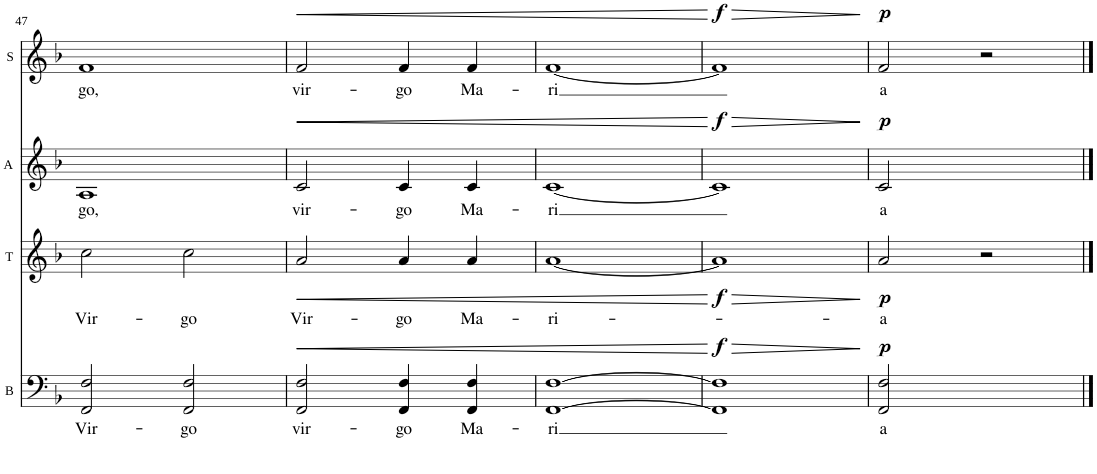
**kern	**text	**dynam	**kern	**text	**dynam	**kern	**text	**dynam	**kern	**text	**dynam
*part4	*part4	*part4	*part3	*part3	*part3	*part2	*part2	*part2	*part1	*part1	*part1
*staff4	*staff4	*staff4	*staff3	*staff3	*staff3	*staff2	*staff2	*staff2	*staff1	*staff1	*staff1
*I"Basse	*	*	*I"Tenor	*	*	*I"Alto	*	*	*I"Soprano	*	*
*I'B	*	*	*I'T	*	*	*I'A	*	*	*I'S	*	*
!!LO:PB:g=z
*clefF4	*	*	*clefG2	*	*	*clefG2	*	*	*clefG2	*	*
*Trd7c12	*	*	*	*	*	*	*	*	*	*	*
*k[b-]	*	*	*k[b-]	*	*	*k[b-]	*	*	*k[b-]	*	*
*F:	*	*	*F:	*	*	*F:	*	*	*F:	*	*
*M4/4	*	*	*M4/4	*	*	*M4/4	*	*	*M4/4	*	*
*met(c)	*	*	*met(c)	*	*	*met(c)	*	*	*met(c)	*	*
=47	=47	=47	=47	=47	=47	=47	=47	=47	=47	=47	=47
!	!LO:LY:b	!	!	!LO:LY:b	!	!	!LO:LY:b	!	!	!LO:LY:b	!
2FF/ 2F/	Vir-	.	2cc\	Vir-	.	1A	go,	.	1f	go,	.
!	!LO:LY:b	!	!	!LO:LY:b	!	!	!	!	!	!	!
2FF/ 2F/	-go	.	2cc\	-go	.	.	.	.	.	.	.
=48	=48	=48	=48	=48	=48	=48	=48	=48	=48	=48	=48
!	!LO:LY:b	!LO:HP:b	!	!LO:LY:b	!LO:HP:b	!	!LO:LY:b	!LO:HP:b	!	!LO:LY:b	!LO:HP:b
2FF/ 2F/	vir-	<	2a/	Vir-	<	2c/	vir-	<	2f/	vir-	<
!	!LO:LY:b	!	!	!LO:LY:b	!	!	!LO:LY:b	!	!	!LO:LY:b	!
4FF/ 4F/	-go	.	4a/	-go	.	4c/	-go	.	4f/	-go	.
!	!LO:LY:b	!	!	!LO:LY:b	!	!	!LO:LY:b	!	!	!LO:LY:b	!
4FF/ 4F/	Ma-	.	4a/	Ma-	.	4c/	Ma-	.	4f/	Ma-	.
=49	=49	=49	=49	=49	=49	=49	=49	=49	=49	=49	=49
!	!LO:LY:b	!	!	!LO:LY:b	!	!	!LO:LY:b	!	!	!LO:LY:b	!
[>1FF [>1F	-ri	.	[<1a	-ri-	.	[<1c	-ri	.	[<1f	-ri	.
=50	=50	=50	=50	=50	=50	=50	=50	=50	=50	=50	=50
!	!	!LO:DY:a	!	!	!LO:DY:b	!	!	!LO:DY:a	!	!	!LO:DY:a
1FF] 1F]	.	f	1a]	.	f	1c]	.	f	1f]	.	f
.	.	[	.	.	[	.	.	[	.	.	[
=51	=51	=51	=51	=51	=51	=51	=51	=51	=51	=51	=51
!	!LO:LY:b	!LO:DY:a	!	!LO:LY:b	!LO:DY:b	!	!LO:LY:b	!LO:DY:a	!	!LO:LY:b	!LO:DY:a
2FF/ 2F/	a	p	2a/	-a	p	2c/	a	p	2f/	a	p
2ryy	.	.	2r	.	.	2ryy	.	.	2r	.	.
==	==	==	==	==	==	==	==	==	==	==	==
*-	*-	*-	*-	*-	*-	*-	*-	*-	*-	*-	*-
